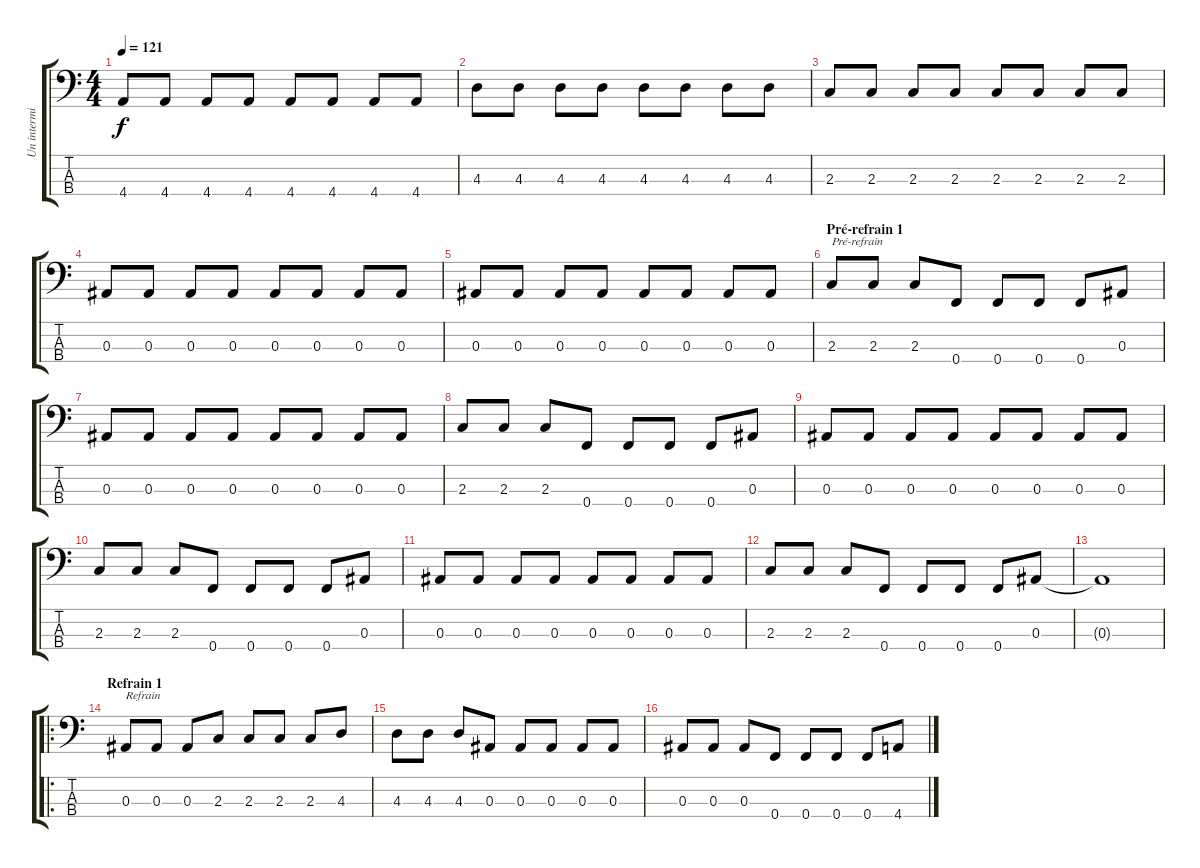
\track ("Un intermittent - basse " "Un intermi") {instrument electricbassfinger}
\staff {score tabs}
\tuning (Ab2 Eb2 Bb1 F1) {hide}
\ts (4 4)
\tempo 121
\clef f4
\ks c
4.4.8{dy f} 4.4.8 4.4.8 4.4.8 4.4.8 4.4.8 4.4.8 4.4.8 |
4.3.8 4.3.8 4.3.8 4.3.8 4.3.8 4.3.8 4.3.8 4.3.8 |
2.3.8 2.3.8 2.3.8 2.3.8 2.3.8 2.3.8 2.3.8 2.3.8 |
0.3.8 0.3.8 0.3.8 0.3.8 0.3.8 0.3.8 0.3.8 0.3.8 |
0.3.8 0.3.8 0.3.8 0.3.8 0.3.8 0.3.8 0.3.8 0.3.8 |
\section ("" "Pré-refrain 1")
2.3.8{txt "Pré-refrain"} 2.3.8 2.3.8 0.4.8 0.4.8 0.4.8 0.4.8 0.3.8 |
0.3.8 0.3.8 0.3.8 0.3.8 0.3.8 0.3.8 0.3.8 0.3.8 |
2.3.8 2.3.8 2.3.8 0.4.8 0.4.8 0.4.8 0.4.8 0.3.8 |
0.3.8 0.3.8 0.3.8 0.3.8 0.3.8 0.3.8 0.3.8 0.3.8 |
2.3.8 2.3.8 2.3.8 0.4.8 0.4.8 0.4.8 0.4.8 0.3.8 |
0.3.8 0.3.8 0.3.8 0.3.8 0.3.8 0.3.8 0.3.8 0.3.8 |
2.3.8 2.3.8 2.3.8 0.4.8 0.4.8 0.4.8 0.4.8 0.3.8 |
0.3{t}.1 |
\ro
\section ("" "Refrain 1")
0.3.8{txt "Refrain"} 0.3.8 0.3.8 2.3.8 2.3.8 2.3.8 2.3.8 4.3.8 |
4.3.8 4.3.8 4.3.8 0.3.8 0.3.8 0.3.8 0.3.8 0.3.8 |
0.3.8 0.3.8 0.3.8 0.4.8 0.4.8 0.4.8 0.4.8 4.4.8
